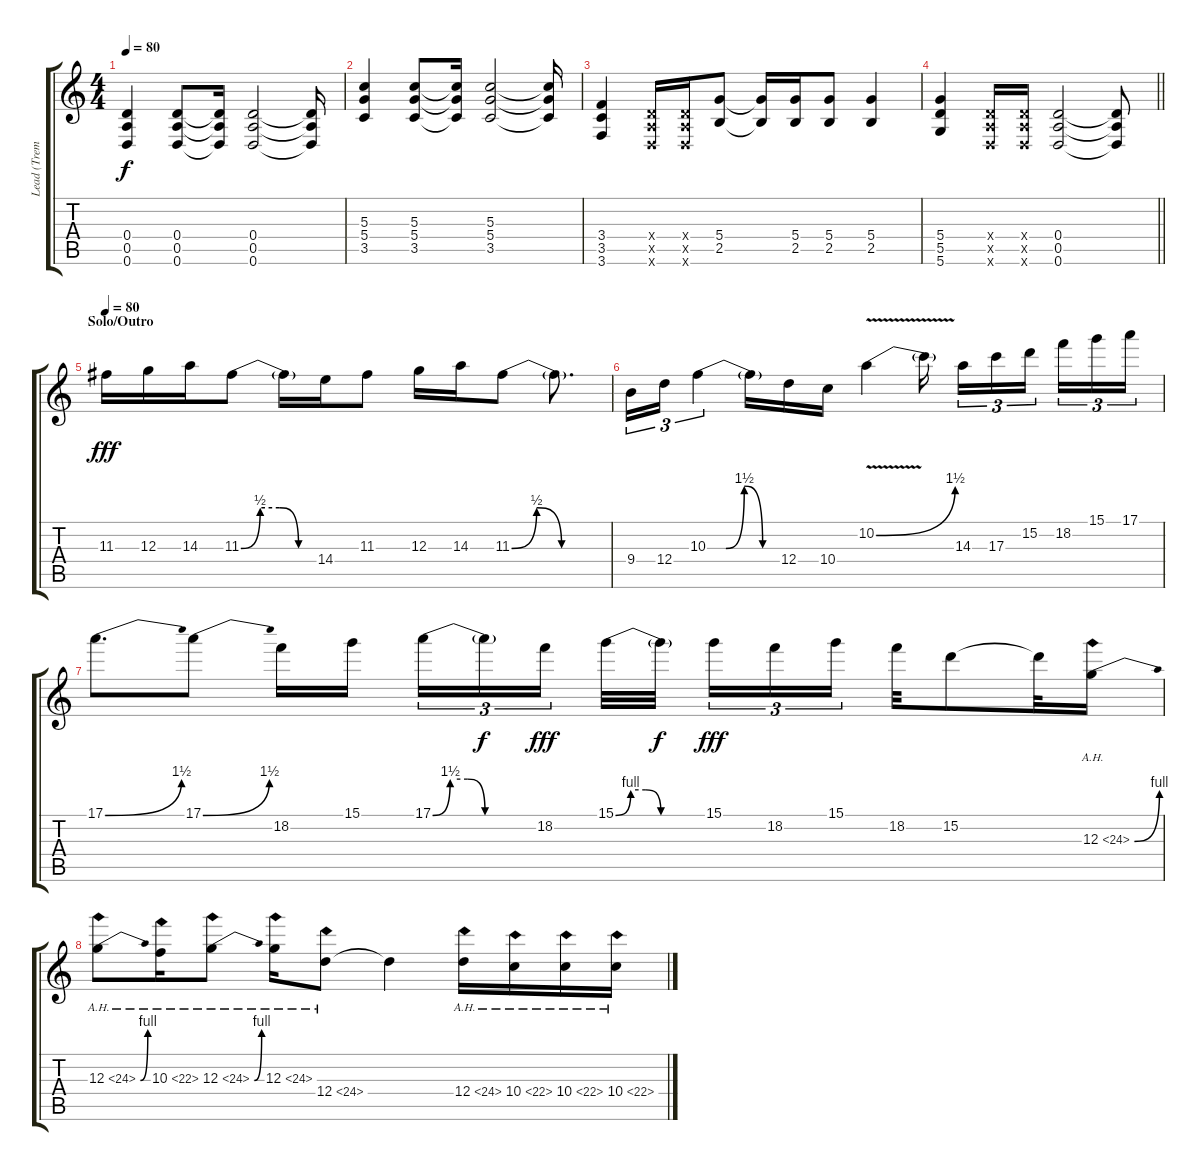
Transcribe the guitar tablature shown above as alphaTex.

\track ("Lead (Tremonti)" "Lead (Trem") {instrument electricguitarclean}
\staff {score tabs}
\tuning (E4 B3 G3 D3 A2 D2) {hide}
\ts (4 4)
\tempo 80
\clef g2
\ks c
(0.4 0.5 0.6).4{dy f} (0.4 0.5 0.6).8 (0.4{t} 0.5{t} 0.6{t}).16 (0.4 0.5 0.6).2 (0.4{t} 0.5{t} 0.6{t}).16 |
(5.3 5.4 3.5).4 (5.3 5.4 3.5).8 (5.3{t} 5.4{t} 3.5{t}).16 (5.3 5.4 3.5).2 (5.3{t} 5.4{t} 3.5{t}).16 |
(3.4 3.5 3.6).4 (0.4{x} 0.5{x} 0.6{x}).16 (0.4{x} 0.5{x} 0.6{x}).16 (5.4 2.5).8 (5.4{t} 2.5{t}).16 (5.4 2.5).16 (5.4 2.5).8 (5.4 2.5).4 |
\barLineRight lightlight
(5.4 5.5 5.6).4 (0.4{x} 0.5{x} 0.6{x}).16 (0.4{x} 0.5{x} 0.6{x}).16 (0.4 0.5 0.6).2 (0.4{t} 0.5{t} 0.6{t}).8 |
\section ("" "Solo/Outro")
\tempo 80
11.3.16{dy fff} 12.3.16 14.3.16 11.3{be (custom 0 0 15 2 30 2 45 0 60 0)}.8 11.3{t}.16 14.4.16 11.3.8 12.3.16 14.3.16 11.3{be (custom 0 0 15 2 30 0 60 0)}.8 11.3{t}.8{d} |
9.4.16{tu (3 2)} 12.4.16{tu (3 2)} 10.3{be (custom 0 0 15 0 30 6 45 0 60 0)}.4{tu (3 2)} 10.3{t}.16 12.4.16 10.4.16 10.2{be (bend 0 0 60 6) v}.4 10.2{t}.16 14.3.16{tu (3 2)} 17.3.16{tu (3 2)} 15.2.16{tu (3 2) beam splitsecondary} 18.2.16{tu (3 2)} 15.1.16{tu (3 2)} 17.1.16{tu (3 2)} |
17.1{be (bend 0 0 60 6)}.8{d} 17.1{be (bend 0 0 60 6)}.8 18.2.16 15.1.16{beam splitsecondary} 17.1{be (custom 0 0 10 6 20 6 30 0 60 0)}.16{tu (3 2)} 17.1{t}.16{tu (3 2) dy f} 18.2.16{tu (3 2) dy fff beam splitsecondary} 15.1{be (custom 0 0 10 4 20 4 30 0 60 0)}.32 15.1{t}.32{dy f beam splitsecondary} 15.1.16{tu (3 2) dy fff} 18.2.16{tu (3 2)} 15.1.16{tu (3 2)} 18.2.32 15.2.8 15.2{t}.32 12.3{be (bend 0 0 60 4) ah 12}.16 |
12.3{be (bend 0 0 60 4) ah 12}.8 10.3{ah 12}.16 12.3{be (bend 0 0 60 4) ah 12}.8 12.3{ah 12}.16 12.4{ah 12}.8 12.4{t}.4 12.4{ah 12}.16 10.4{ah 12}.16 10.4{ah 12}.16 10.4{ah 12}.16
